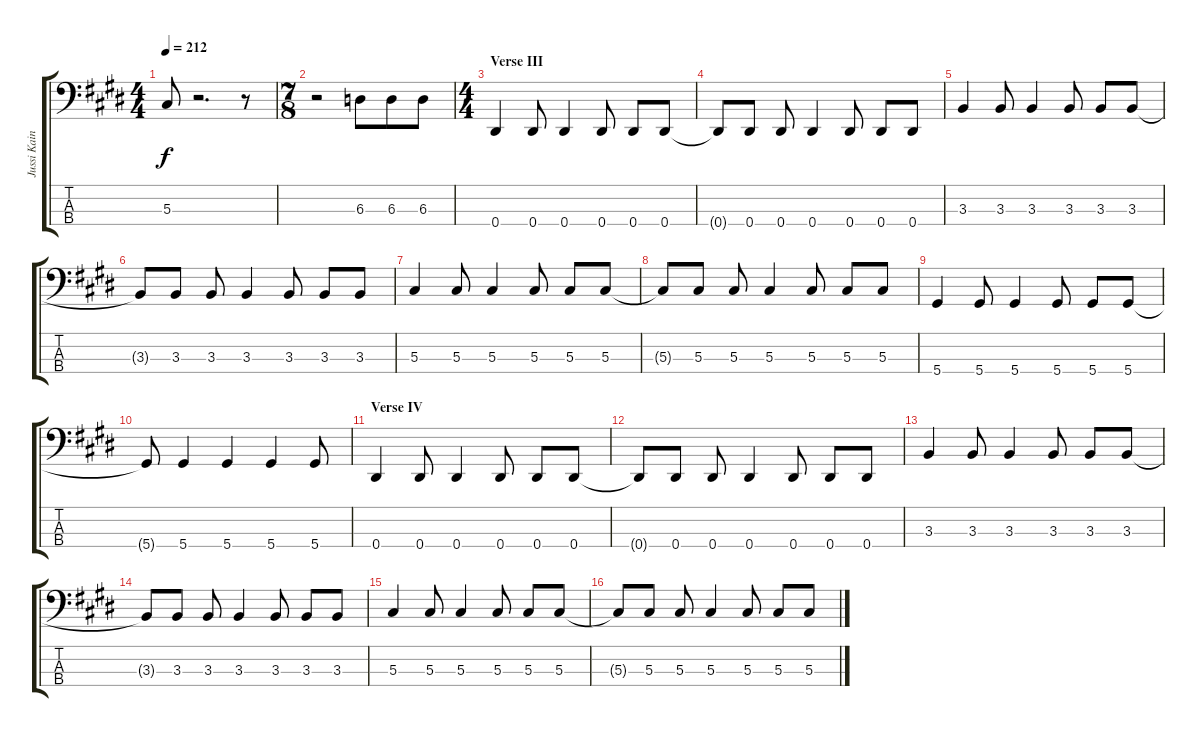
\track ("Jussi Kainulainen - Bass" "Jussi Kain") {instrument electricbassfinger}
\staff {score tabs}
\tuning (Gb2 Db2 Ab1 Eb1) {hide}
\ts (4 4)
\tempo 212
\clef f4
\ks c#minor
5.3{t}.8{dy f} r.2{d} r.8 |
\ts (7 8)
r.2 6.3.8 6.3.8 6.3.8 |
\ts (4 4)
\section ("" "Verse III")
0.4.4 0.4.8 0.4.4 0.4.8 0.4.8 0.4.8 |
0.4{t}.8 0.4.8 0.4.8 0.4.4 0.4.8 0.4.8 0.4.8 |
3.3.4 3.3.8 3.3.4 3.3.8 3.3.8 3.3.8 |
3.3{t}.8 3.3.8 3.3.8 3.3.4 3.3.8 3.3.8 3.3.8 |
5.3.4 5.3.8 5.3.4 5.3.8 5.3.8 5.3.8 |
5.3{t}.8 5.3.8 5.3.8 5.3.4 5.3.8 5.3.8 5.3.8 |
5.4.4 5.4.8 5.4.4 5.4.8 5.4.8 5.4.8 |
5.4{t}.8 5.4.4 5.4.4 5.4.4 5.4.8 |
\section ("" "Verse IV")
0.4.4 0.4.8 0.4.4 0.4.8 0.4.8 0.4.8 |
0.4{t}.8 0.4.8 0.4.8 0.4.4 0.4.8 0.4.8 0.4.8 |
3.3.4 3.3.8 3.3.4 3.3.8 3.3.8 3.3.8 |
3.3{t}.8 3.3.8 3.3.8 3.3.4 3.3.8 3.3.8 3.3.8 |
5.3.4 5.3.8 5.3.4 5.3.8 5.3.8 5.3.8 |
5.3{t}.8 5.3.8 5.3.8 5.3.4 5.3.8 5.3.8 5.3.8
